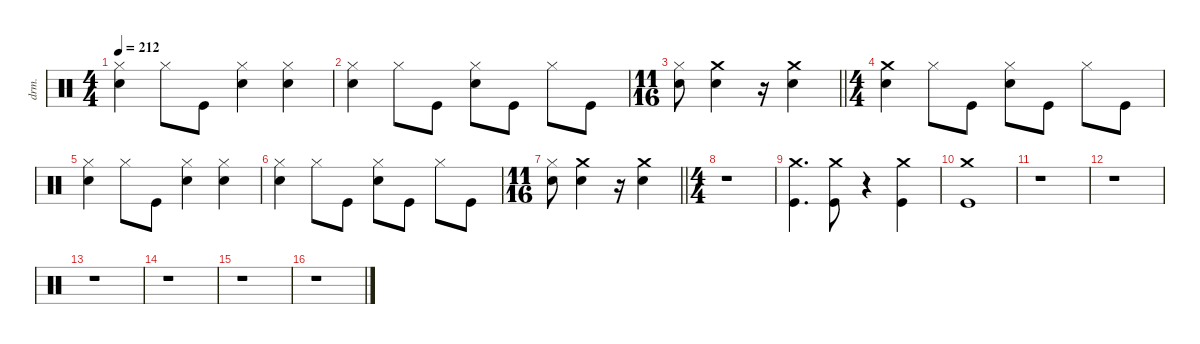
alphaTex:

\defaultSystemsLayout 4
\hideDynamics
\bracketExtendMode nobrackets
\track ("Lars Ulrich" "drm.") {instrument percussion}
\staff {score}
\articulation defaults
\ts (4 4)
\tempo 212
\clef neutral
\ks c
("Snare (hit) 2" "Hi-Hat (closed)").4{dy fff} "Hi-Hat (closed)".8 "Kick (hit)".8 ("Hi-Hat (closed)" "Snare (hit) 2").4 ("Snare (hit) 2" "Hi-Hat (closed)").4 |
("Snare (hit) 2" "Hi-Hat (closed)").4 "Hi-Hat (closed)".8 "Kick (hit)".8 ("Snare (hit) 2" "Hi-Hat (closed)").8 "Kick (hit)".8 "Hi-Hat (closed)".8 "Kick (hit)".8 |
\ts (11 16)
\beaming (8 3 2)
\barLineRight lightlight
("Snare (hit) 2" "Hi-Hat (closed)").8 ("Crash medium (hit)" "Snare (hit) 2").4 r.16 ("Crash medium (hit)" "Snare (hit) 2").4 |
\ts (4 4)
\beaming (8 2 2 2 2)
("Snare (hit) 2" "Crash medium (hit)").4 "Hi-Hat (closed)".8 "Kick (hit)".8 ("Hi-Hat (closed)" "Snare (hit) 2").8 "Kick (hit)".8 "Hi-Hat (closed)".8 "Kick (hit)".8 |
("Hi-Hat (closed)" "Snare (hit) 2").4 "Hi-Hat (closed)".8 "Kick (hit)".8 ("Hi-Hat (closed)" "Snare (hit) 2").4 ("Snare (hit) 2" "Hi-Hat (closed)").4 |
("Hi-Hat (closed)" "Snare (hit) 2").4 "Hi-Hat (closed)".8 "Kick (hit)".8 ("Hi-Hat (closed)" "Snare (hit) 2").8 "Kick (hit)".8 "Hi-Hat (closed)".8 "Kick (hit)".8 |
\ts (11 16)
\beaming (8 3 2)
\barLineRight lightlight
("Hi-Hat (closed)" "Snare (hit) 2").8 ("Snare (hit) 2" "Crash medium (hit)").4 r.16 ("Crash medium (hit)" "Snare (hit) 2").4 |
\ts (4 4)
\beaming (8 2 2 2 2)
r.1 |
("Kick (hit)" "Crash medium (hit)").4{d} ("Kick (hit)" "Crash medium (hit)").8 r.4 ("Kick (hit)" "Crash medium (hit)").4 |
("Crash medium (hit)" "Kick (hit)").1 |
r.1 |
r.1 |
r.1 |
r.1 |
r.1 |
r.1
